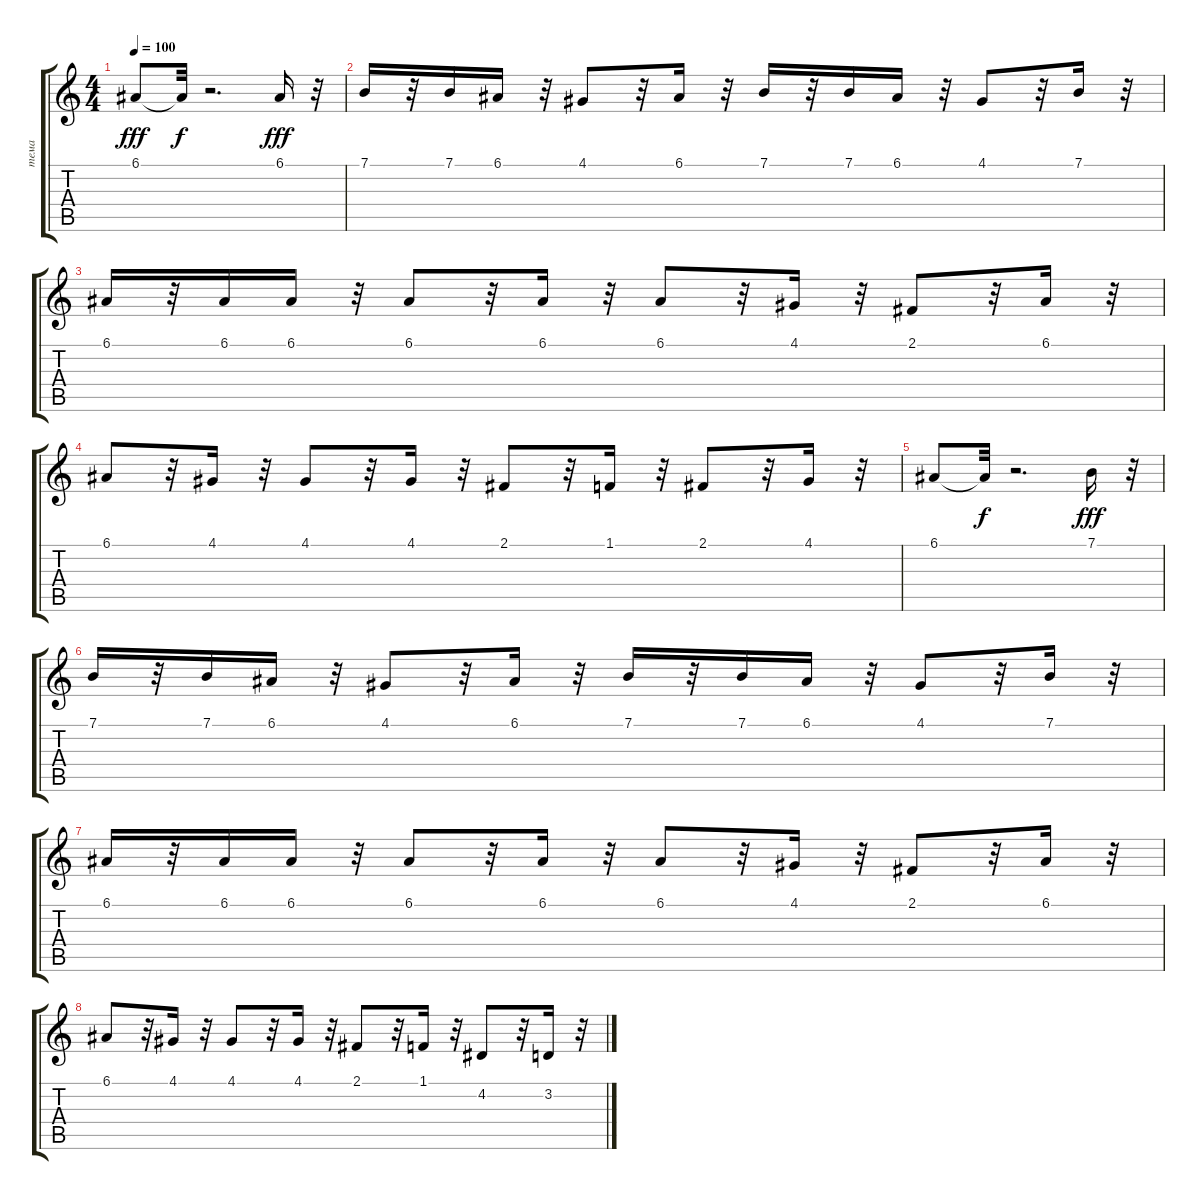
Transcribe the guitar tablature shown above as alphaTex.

\track ("тема" "тема") {instrument trumpet}
\staff {score tabs}
\tuning (E4 B3 G3 D3 A2 E2) {hide}
\ts (4 4)
\tempo 100
\clef g2
\ks c
6.1.8{dy fff} 6.1{t}.32{dy f} r.2{d} 6.1.16{dy fff} r.32 |
7.1.16 r.32 7.1.16 6.1.16 r.32 4.1.8 r.32 6.1.16 r.32 7.1.16 r.32 7.1.16 6.1.16 r.32 4.1.8 r.32 7.1.16 r.32 |
6.1.16 r.32 6.1.16 6.1.16 r.32 6.1.8 r.32 6.1.16 r.32 6.1.8 r.32 4.1.16 r.32 2.1.8 r.32 6.1.16 r.32 |
6.1.8 r.32 4.1.16 r.32 4.1.8 r.32 4.1.16 r.32 2.1.8 r.32 1.1.16 r.32 2.1.8 r.32 4.1.16{volume 13} r.32 |
6.1.8 6.1{t}.32{dy f} r.2{d} 7.1.16{dy fff volume 16} r.32 |
7.1.16 r.32 7.1.16 6.1.16 r.32 4.1.8 r.32 6.1.16 r.32 7.1.16 r.32 7.1.16 6.1.16 r.32 4.1.8 r.32 7.1.16 r.32 |
6.1.16{balance 13} r.32 6.1.16 6.1.16 r.32 6.1.8 r.32 6.1.16 r.32 6.1.8 r.32 4.1.16 r.32 2.1.8 r.32 6.1.16{balance 3} r.32 |
6.1.8 r.32 4.1.16 r.32 4.1.8 r.32 4.1.16 r.32 2.1.8{balance 8} r.32 1.1.16 r.32 4.2.8 r.32 3.2.16 r.32
